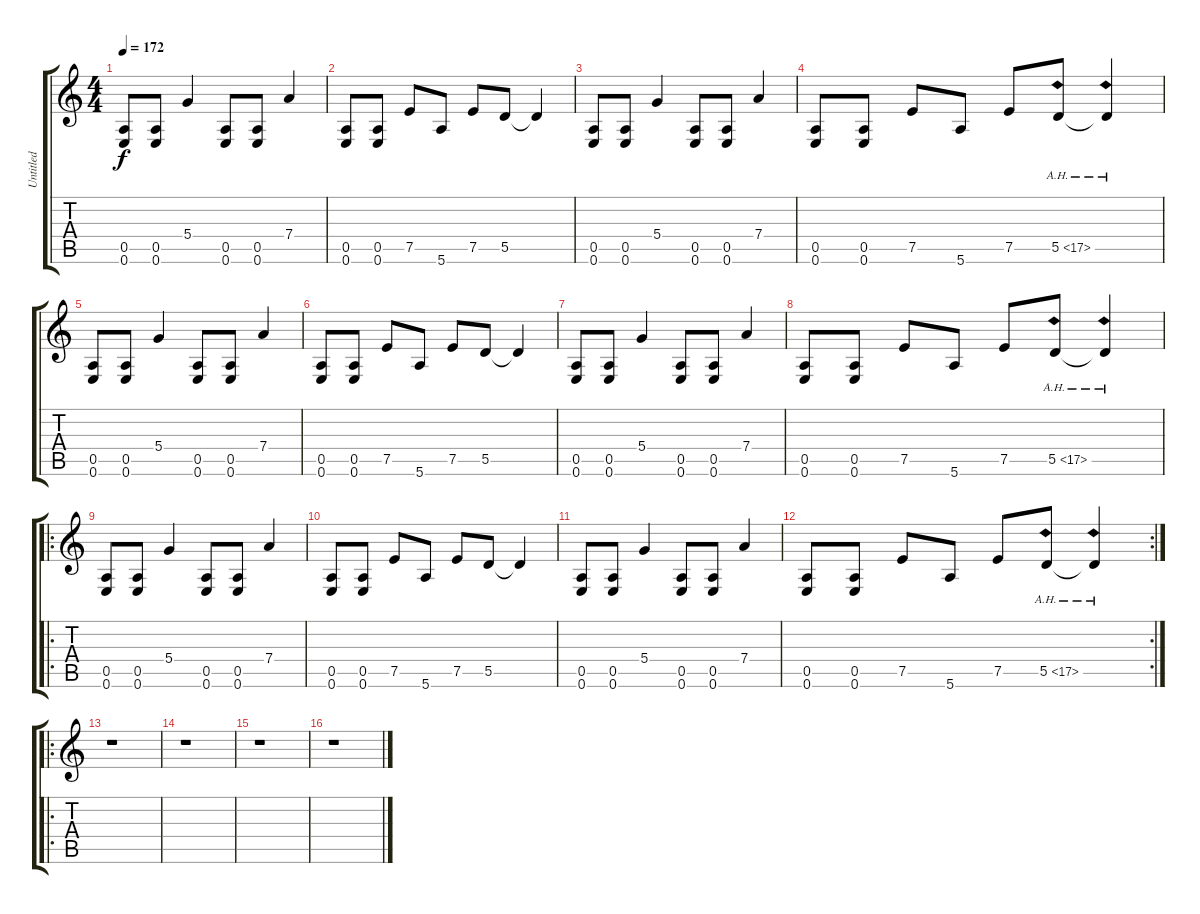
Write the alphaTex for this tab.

\track ("Untitled" "Untitled") {instrument distortionguitar}
\staff {score tabs}
\tuning (E4 B3 G3 D3 A2 E2) {hide}
\ts (4 4)
\tempo 172
\clef g2
\ks c
(0.5 0.6).8{dy f} (0.5 0.6).8 5.4.4 (0.5 0.6).8 (0.5 0.6).8 7.4.4 |
(0.5 0.6).8 (0.5 0.6).8 7.5.8 5.6.8 7.5.8 5.5.8 5.5{t}.4 |
(0.5 0.6).8 (0.5 0.6).8 5.4.4 (0.5 0.6).8 (0.5 0.6).8 7.4.4 |
(0.5 0.6).8 (0.5 0.6).8 7.5.8 5.6.8 7.5.8 5.5{ah 12}.8 5.5{ah 12 t}.4 |
(0.5 0.6).8 (0.5 0.6).8 5.4.4 (0.5 0.6).8 (0.5 0.6).8 7.4.4 |
(0.5 0.6).8 (0.5 0.6).8 7.5.8 5.6.8 7.5.8 5.5.8 5.5{t}.4 |
(0.5 0.6).8 (0.5 0.6).8 5.4.4 (0.5 0.6).8 (0.5 0.6).8 7.4.4 |
(0.5 0.6).8 (0.5 0.6).8 7.5.8 5.6.8 7.5.8 5.5{ah 12}.8 5.5{ah 12 t}.4 |
\ro
(0.5 0.6).8 (0.5 0.6).8 5.4.4 (0.5 0.6).8 (0.5 0.6).8 7.4.4 |
(0.5 0.6).8 (0.5 0.6).8 7.5.8 5.6.8 7.5.8 5.5.8 5.5{t}.4 |
(0.5 0.6).8 (0.5 0.6).8 5.4.4 (0.5 0.6).8 (0.5 0.6).8 7.4.4 |
\rc 2
(0.5 0.6).8 (0.5 0.6).8 7.5.8 5.6.8 7.5.8 5.5{ah 12}.8 5.5{ah 12 t}.4 |
\ro
r.1 |
r.1 |
r.1 |
r.1
